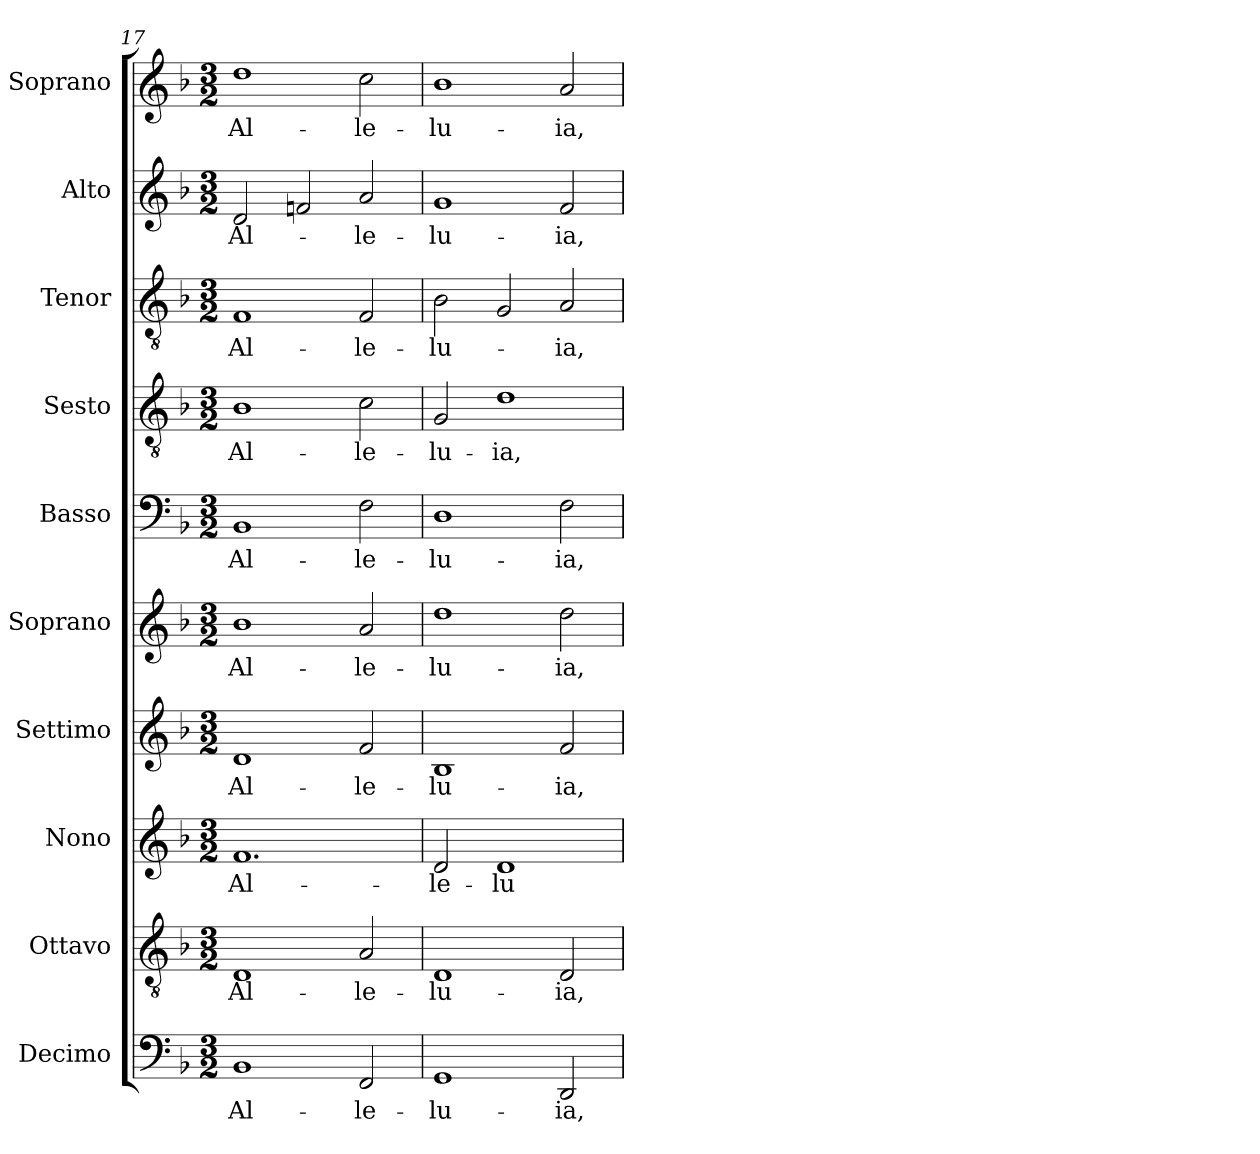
**kern	**text	**kern	**text	**kern	**text	**kern	**text	**kern	**text	**kern	**text	**kern	**text	**kern	**text	**kern	**text	**kern	**text
*part10	*part10	*part9	*part9	*part8	*part8	*part7	*part7	*part6	*part6	*part5	*part5	*part4	*part4	*part3	*part3	*part2	*part2	*part1	*part1
*staff10	*staff10	*staff9	*staff9	*staff8	*staff8	*staff7	*staff7	*staff6	*staff6	*staff5	*staff5	*staff4	*staff4	*staff3	*staff3	*staff2	*staff2	*staff1	*staff1
*I"Decimo	*	*I"Ottavo	*	*I"Nono	*	*I"Settimo	*	*I"Soprano	*	*I"Basso	*	*I"Sesto	*	*I"Tenor	*	*I"Alto	*	*I"Soprano	*
*I'Dc.	*	*I'Ot.	*	*I'N.	*	*I'St.	*	*I'S.	*	*I'B.	*	*I'Ss.	*	*I'T.	*	*I'A.	*	*I'S.	*
*clefF4	*	*clefGv2	*	*clefG2	*	*clefG2	*	*clefG2	*	*clefF4	*	*clefGv2	*	*clefGv2	*	*clefG2	*	*clefG2	*
*	*	*ITrd7c12	*	*	*	*	*	*	*	*	*	*ITrd7c12	*	*ITrd7c12	*	*	*	*	*
*k[b-]	*	*k[b-]	*	*k[b-]	*	*k[b-]	*	*k[b-]	*	*k[b-]	*	*k[b-]	*	*k[b-]	*	*k[b-]	*	*k[b-]	*
*F:	*	*F:	*	*F:	*	*F:	*	*F:	*	*F:	*	*F:	*	*F:	*	*F:	*	*F:	*
*M3/2	*	*M3/2	*	*M3/2	*	*M3/2	*	*M3/2	*	*M3/2	*	*M3/2	*	*M3/2	*	*M3/2	*	*M3/2	*
=17	=17	=17	=17	=17	=17	=17	=17	=17	=17	=17	=17	=17	=17	=17	=17	=17	=17	=17	=17
!	!LO:LY:b:color=#000000	!	!	!	!	!	!	!	!	!	!	!	!	!	!	!	!	!	!
!	!	!	!LO:LY:b:color=#000000	!	!	!	!	!	!	!	!	!	!	!	!	!	!	!	!
!	!	!	!	!	!LO:LY:b:color=#000000	!	!	!	!	!	!	!	!	!	!	!	!	!	!
!	!	!	!	!	!	!	!LO:LY:b:color=#000000	!	!	!	!	!	!	!	!	!	!	!	!
!	!	!	!	!	!	!	!	!	!LO:LY:b:color=#000000	!	!	!	!	!	!	!	!	!	!
!	!	!	!	!	!	!	!	!	!	!	!LO:LY:b:color=#000000	!	!	!	!	!	!	!	!
!	!	!	!	!	!	!	!	!	!	!	!	!	!LO:LY:b:color=#000000	!	!	!	!	!	!
!	!	!	!	!	!	!	!	!	!	!	!	!	!	!	!LO:LY:b:color=#000000	!	!	!	!
!	!	!	!	!	!	!	!	!	!	!	!	!	!	!	!	!	!LO:LY:b:color=#000000	!	!
!	!	!	!	!	!	!	!	!	!	!	!	!	!	!	!	!	!	!	!LO:LY:b:color=#000000
1BB-i	Al-	1DDi	Al-	1.fi	Al-	1di	Al-	1b-i	Al-	1BB-i	Al-	1BB-i	Al-	1FFi	Al-	2di/	Al-	1ddi	Al-
.	.	.	.	.	.	.	.	.	.	.	.	.	.	.	.	2fni/	.	.	.
!	!LO:LY:b:color=#000000	!	!	!	!	!	!	!	!	!	!	!	!	!	!	!	!	!	!
!	!	!	!LO:LY:b:color=#000000	!	!	!	!	!	!	!	!	!	!	!	!	!	!	!	!
!	!	!	!	!	!	!	!LO:LY:b:color=#000000	!	!	!	!	!	!	!	!	!	!	!	!
!	!	!	!	!	!	!	!	!	!LO:LY:b:color=#000000	!	!	!	!	!	!	!	!	!	!
!	!	!	!	!	!	!	!	!	!	!	!LO:LY:b:color=#000000	!	!	!	!	!	!	!	!
!	!	!	!	!	!	!	!	!	!	!	!	!	!LO:LY:b:color=#000000	!	!	!	!	!	!
!	!	!	!	!	!	!	!	!	!	!	!	!	!	!	!LO:LY:b:color=#000000	!	!	!	!
!	!	!	!	!	!	!	!	!	!	!	!	!	!	!	!	!	!LO:LY:b:color=#000000	!	!
!	!	!	!	!	!	!	!	!	!	!	!	!	!	!	!	!	!	!	!LO:LY:b:color=#000000
2FFi/	-le-	2AAi/	-le-	.	.	2fi/	-le-	2ai/	-le-	2Fi\	-le-	2Ci\	-le-	2FFi/	-le-	2ai/	-le-	2cci\	-le-
=18	=18	=18	=18	=18	=18	=18	=18	=18	=18	=18	=18	=18	=18	=18	=18	=18	=18	=18	=18
!	!LO:LY:b:color=#000000	!	!	!	!	!	!	!	!	!	!	!	!	!	!	!	!	!	!
!	!	!	!LO:LY:b:color=#000000	!	!	!	!	!	!	!	!	!	!	!	!	!	!	!	!
!	!	!	!	!	!LO:LY:b:color=#000000	!	!	!	!	!	!	!	!	!	!	!	!	!	!
!	!	!	!	!	!	!	!LO:LY:b:color=#000000	!	!	!	!	!	!	!	!	!	!	!	!
!	!	!	!	!	!	!	!	!	!LO:LY:b:color=#000000	!	!	!	!	!	!	!	!	!	!
!	!	!	!	!	!	!	!	!	!	!	!LO:LY:b:color=#000000	!	!	!	!	!	!	!	!
!	!	!	!	!	!	!	!	!	!	!	!	!	!LO:LY:b:color=#000000	!	!	!	!	!	!
!	!	!	!	!	!	!	!	!	!	!	!	!	!	!	!LO:LY:b:color=#000000	!	!	!	!
!	!	!	!	!	!	!	!	!	!	!	!	!	!	!	!	!	!LO:LY:b:color=#000000	!	!
!	!	!	!	!	!	!	!	!	!	!	!	!	!	!	!	!	!	!	!LO:LY:b:color=#000000
1GGi	-lu-	1DDi	-lu-	2di/	-le-	1B-i	-lu-	1ddi	-lu-	1Di	-lu-	2GGi/	-lu-	2BB-i\	-lu-	1gi	-lu-	1b-i	-lu-
!	!	!	!	!	!LO:LY:b:color=#000000	!	!	!	!	!	!	!	!	!	!	!	!	!	!
!	!	!	!	!	!	!	!	!	!	!	!	!	!LO:LY:b:color=#000000	!	!	!	!	!	!
.	.	.	.	1di	-lu-	.	.	.	.	.	.	1Di	-ia,	2GGi/	.	.	.	.	.
!	!LO:LY:b:color=#000000	!	!	!	!	!	!	!	!	!	!	!	!	!	!	!	!	!	!
!	!	!	!LO:LY:b:color=#000000	!	!	!	!	!	!	!	!	!	!	!	!	!	!	!	!
!	!	!	!	!	!	!	!LO:LY:b:color=#000000	!	!	!	!	!	!	!	!	!	!	!	!
!	!	!	!	!	!	!	!	!	!LO:LY:b:color=#000000	!	!	!	!	!	!	!	!	!	!
!	!	!	!	!	!	!	!	!	!	!	!LO:LY:b:color=#000000	!	!	!	!	!	!	!	!
!	!	!	!	!	!	!	!	!	!	!	!	!	!	!	!LO:LY:b:color=#000000	!	!	!	!
!	!	!	!	!	!	!	!	!	!	!	!	!	!	!	!	!	!LO:LY:b:color=#000000	!	!
!	!	!	!	!	!	!	!	!	!	!	!	!	!	!	!	!	!	!	!LO:LY:b:color=#000000
2DDi/	-ia,	2DDi/	-ia,	.	.	2fi/	-ia,	2ddi\	-ia,	2Fi\	-ia,	.	.	2AAi/	-ia,	2fi/	-ia,	2ai/	-ia,
=	=	=	=	=	=	=	=	=	=	=	=	=	=	=	=	=	=	=	=
*-	*-	*-	*-	*-	*-	*-	*-	*-	*-	*-	*-	*-	*-	*-	*-	*-	*-	*-	*-
